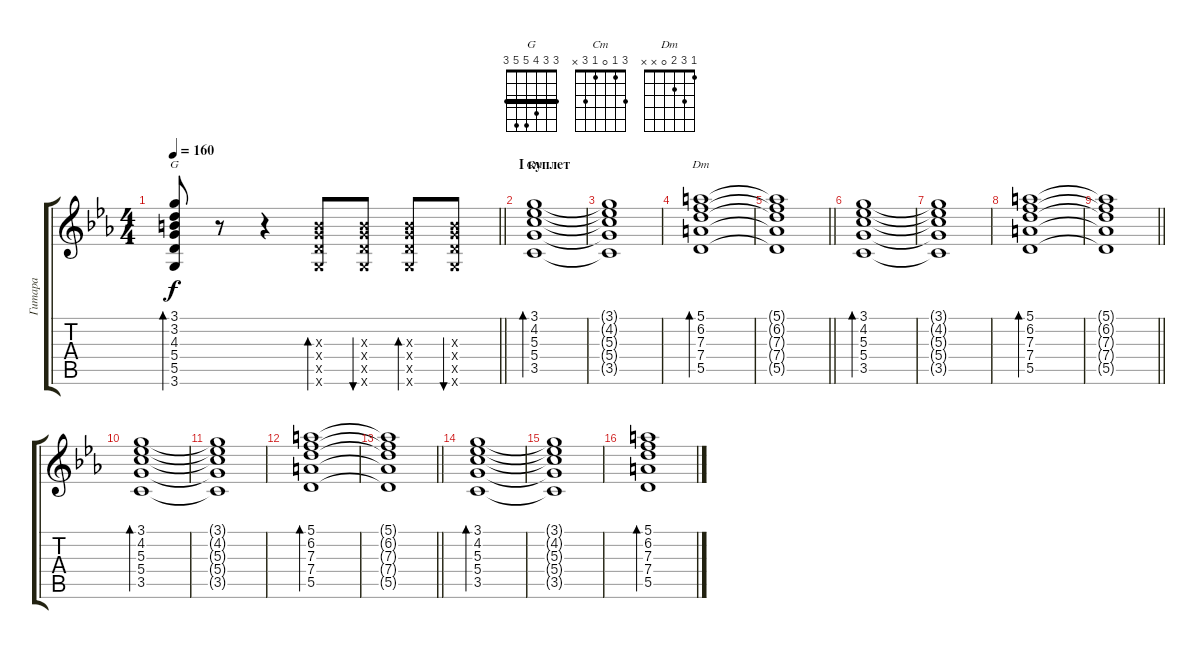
\track ("Гитара" "Гитара") {instrument acousticguitarsteel}
\staff {score tabs}
\tuning (E4 B3 G3 D3 A2 E2) {hide}
\chord ("G" 3 3 4 5 5 3) {barre 3}
\chord ("Cm" 3 1 0 1 3 x)
\chord ("Dm" 1 3 2 0 x x)
\ts (4 4)
\tempo 160
\clef g2
\barLineRight lightlight
\ks cminor
(3.1 3.2 4.3 5.4 5.5 3.6).8{bd 60 ch "G" dy f} r.8 r.4 (4.3{x} 5.4{x} 5.5{x} 3.6{x}).8{bd 60} (4.3{x} 5.4{x} 5.5{x} 3.6{x}).8{bu 60} (4.3{x} 5.4{x} 5.5{x} 3.6{x}).8{bd 60} (4.3{x} 5.4{x} 5.5{x} 3.6{x}).8{bu 60} |
\section ("" "I куплет")
(3.1 4.2 5.3 5.4 3.5).1{bd 240 ch "Cm"} |
(3.1{t} 4.2{t} 5.3{t} 5.4{t} 3.5{t}).1 |
(5.1 6.2 7.3 7.4 5.5).1{bd 240 ch "Dm"} |
\barLineRight lightlight
(5.1{t} 6.2{t} 7.3{t} 7.4{t} 5.5{t}).1 |
(3.1 4.2 5.3 5.4 3.5).1{bd 240} |
(3.1{t} 4.2{t} 5.3{t} 5.4{t} 3.5{t}).1 |
(5.1 6.2 7.3 7.4 5.5).1{bd 240} |
\barLineRight lightlight
(5.1{t} 6.2{t} 7.3{t} 7.4{t} 5.5{t}).1 |
(3.1 4.2 5.3 5.4 3.5).1{bd 240} |
(3.1{t} 4.2{t} 5.3{t} 5.4{t} 3.5{t}).1 |
(5.1 6.2 7.3 7.4 5.5).1{bd 240} |
\barLineRight lightlight
(5.1{t} 6.2{t} 7.3{t} 7.4{t} 5.5{t}).1 |
(3.1 4.2 5.3 5.4 3.5).1{bd 240} |
(3.1{t} 4.2{t} 5.3{t} 5.4{t} 3.5{t}).1 |
(5.1 6.2 7.3 7.4 5.5).1{bd 240}
